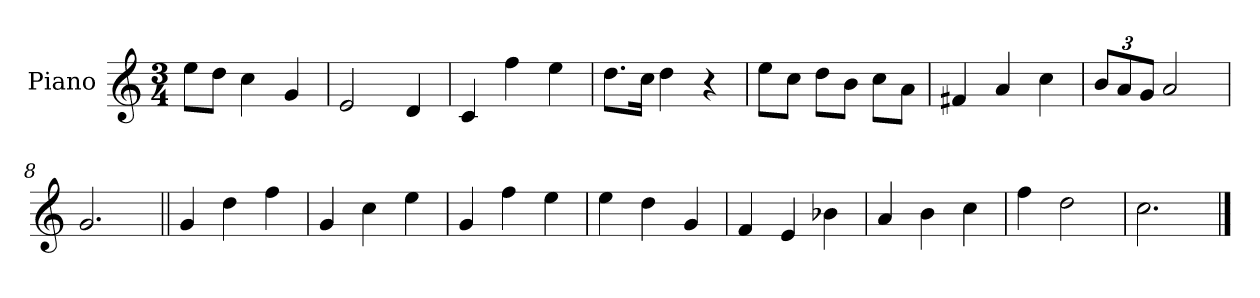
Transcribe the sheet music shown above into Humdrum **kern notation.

**kern
*part1
*staff1
*I"Piano
*I'Pno.
*clefG2
*k[]
*M3/4
=1
8ee\L
8dd\J
4cc\
4g/
=2
2e/
4d/
=3
4c/
4ff\
4ee\
=4
8.dd\L
16cc\Jk
4dd\
4r
=5
8ee\L
8cc\J
8dd\L
8b\J
8cc\L
8a\J
=6
4f#X/
4a/
4cc\
=7
*Xbrackettup
12b/L
12a/
12g/J
2a/
=8
2.g/
=9||
4g/
4dd\
4ff\
=10
4g/
4cc\
4ee\
=11
4g/
4ff\
4ee\
=12
4ee\
4dd\
4g/
=13
4f/
4e/
4b-X\
=14
4a/
4b\
4cc\
=15
4ff\
2dd\
=16
2.cc\
==
*-
